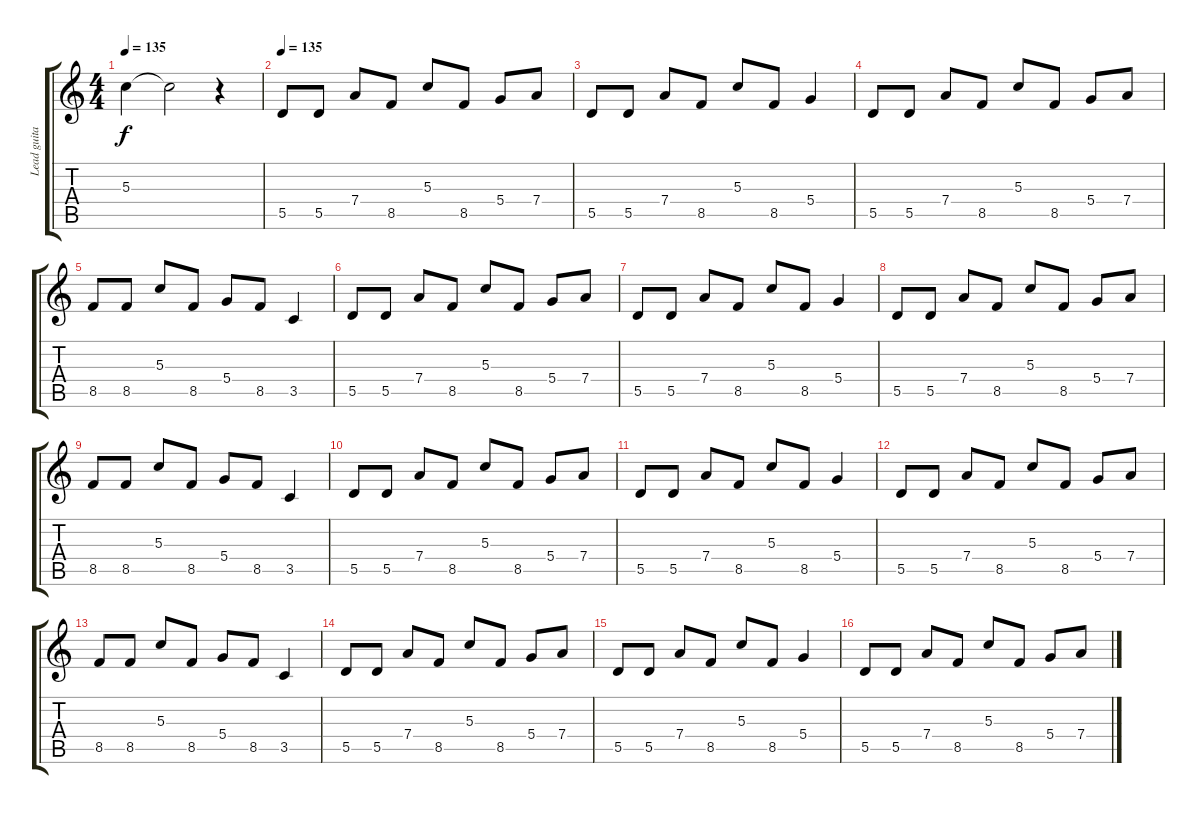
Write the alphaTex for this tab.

\track ("Lead guitar" "Lead guita") {instrument overdrivenguitar}
\staff {score tabs}
\tuning (E4 B3 G3 D3 A2 E2) {hide}
\ts (4 4)
\tempo 135
\clef g2
\ks c
5.3{t}.4{dy f} 5.3{t}.2 r.4 |
\tempo 135
5.5.8 5.5.8 7.4.8 8.5.8 5.3.8 8.5.8 5.4.8 7.4.8 |
5.5.8 5.5.8 7.4.8 8.5.8 5.3.8 8.5.8 5.4.4 |
5.5.8 5.5.8 7.4.8 8.5.8 5.3.8 8.5.8 5.4.8 7.4.8 |
8.5.8 8.5.8 5.3.8 8.5.8 5.4.8 8.5.8 3.5.4 |
5.5.8 5.5.8 7.4.8 8.5.8 5.3.8 8.5.8 5.4.8 7.4.8 |
5.5.8 5.5.8 7.4.8 8.5.8 5.3.8 8.5.8 5.4.4 |
5.5.8 5.5.8 7.4.8 8.5.8 5.3.8 8.5.8 5.4.8 7.4.8 |
8.5.8 8.5.8 5.3.8 8.5.8 5.4.8 8.5.8 3.5.4 |
5.5.8 5.5.8 7.4.8 8.5.8 5.3.8 8.5.8 5.4.8 7.4.8 |
5.5.8 5.5.8 7.4.8 8.5.8 5.3.8 8.5.8 5.4.4 |
5.5.8 5.5.8 7.4.8 8.5.8 5.3.8 8.5.8 5.4.8 7.4.8 |
8.5.8 8.5.8 5.3.8 8.5.8 5.4.8 8.5.8 3.5.4 |
5.5.8 5.5.8 7.4.8 8.5.8 5.3.8 8.5.8 5.4.8 7.4.8 |
5.5.8 5.5.8 7.4.8 8.5.8 5.3.8 8.5.8 5.4.4 |
5.5.8 5.5.8 7.4.8 8.5.8 5.3.8 8.5.8 5.4.8 7.4.8
